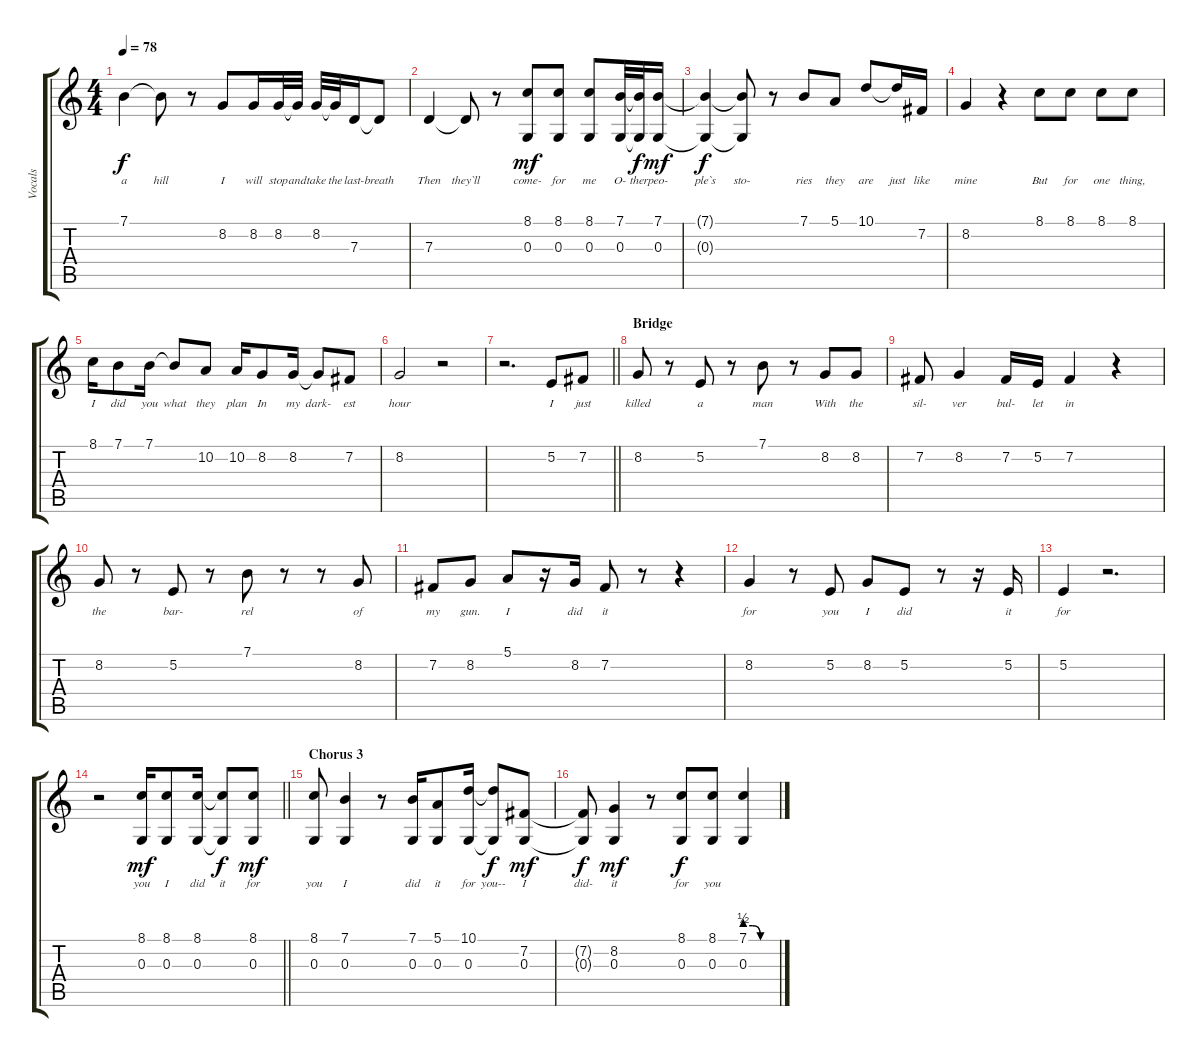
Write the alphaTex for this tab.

\track ("Vocals" "Vocals") {instrument synthvoice}
\staff {score tabs}
\tuning (E4 B3 G3 D3 A2 E2) {hide}
\ts (4 4)
\tempo 78
\clef g2
\ks c
7.1.4{lyrics (0 "a") lyrics (1 "") lyrics (2 "") lyrics (3 "") lyrics (4 "") dy f} 7.1{t}.8{lyrics (0 "hill") lyrics (1 "") lyrics (2 "") lyrics (3 "") lyrics (4 "")} r.8 8.2.8{lyrics (0 "I") lyrics (1 "") lyrics (2 "") lyrics (3 "") lyrics (4 "")} 8.2.16{lyrics (0 "will") lyrics (1 "") lyrics (2 "") lyrics (3 "") lyrics (4 "")} 8.2.32{lyrics (0 "stop") lyrics (1 "") lyrics (2 "") lyrics (3 "") lyrics (4 "")} 8.2{t}.32{lyrics (0 "and") lyrics (1 "") lyrics (2 "") lyrics (3 "") lyrics (4 "")} 8.2.32{lyrics (0 "take") lyrics (1 "") lyrics (2 "") lyrics (3 "") lyrics (4 "")} 8.2{t}.32{lyrics (0 "the") lyrics (1 "") lyrics (2 "") lyrics (3 "") lyrics (4 "")} 7.3.16{lyrics (0 "last-") lyrics (1 "") lyrics (2 "") lyrics (3 "") lyrics (4 "")} 7.3{t}.8{lyrics (0 "breath") lyrics (1 "") lyrics (2 "") lyrics (3 "") lyrics (4 "")} |
7.3.4{lyrics (0 "Then") lyrics (1 "") lyrics (2 "") lyrics (3 "") lyrics (4 "")} 7.3{t}.8{lyrics (0 "they`ll") lyrics (1 "") lyrics (2 "") lyrics (3 "") lyrics (4 "")} r.8 (8.1 0.3).8{lyrics (0 "come-") lyrics (1 "") lyrics (2 "") lyrics (3 "") lyrics (4 "") dy mf} (8.1 0.3).8{lyrics (0 "for") lyrics (1 "") lyrics (2 "") lyrics (3 "") lyrics (4 "")} (8.1 0.3).8{lyrics (0 "me") lyrics (1 "") lyrics (2 "") lyrics (3 "") lyrics (4 "")} (7.1 0.3).32{lyrics (0 "O-") lyrics (1 "") lyrics (2 "") lyrics (3 "") lyrics (4 "")} (7.1{t} 0.3{t}).32{lyrics (0 "ther") lyrics (1 "") lyrics (2 "") lyrics (3 "") lyrics (4 "") dy f} (7.1 0.3).16{lyrics (0 "peo-") lyrics (1 "") lyrics (2 "") lyrics (3 "") lyrics (4 "") dy mf} |
(7.1{t} 0.3{t}).4{lyrics (0 "ple`s") lyrics (1 "") lyrics (2 "") lyrics (3 "") lyrics (4 "") dy f} (7.1{t} 0.3{t}).8{lyrics (0 "sto-") lyrics (1 "") lyrics (2 "") lyrics (3 "") lyrics (4 "")} r.8 7.1.8{lyrics (0 "ries") lyrics (1 "") lyrics (2 "") lyrics (3 "") lyrics (4 "")} 5.1.8{lyrics (0 "they") lyrics (1 "") lyrics (2 "") lyrics (3 "") lyrics (4 "")} 10.1.8{lyrics (0 "are") lyrics (1 "") lyrics (2 "") lyrics (3 "") lyrics (4 "")} 10.1{t}.16{lyrics (0 "just") lyrics (1 "") lyrics (2 "") lyrics (3 "") lyrics (4 "")} 7.2.16{lyrics (0 "like") lyrics (1 "") lyrics (2 "") lyrics (3 "") lyrics (4 "")} |
8.2.4{lyrics (0 "mine") lyrics (1 "") lyrics (2 "") lyrics (3 "") lyrics (4 "")} r.4 8.1.8{lyrics (0 "But") lyrics (1 "") lyrics (2 "") lyrics (3 "") lyrics (4 "")} 8.1.8{lyrics (0 "for") lyrics (1 "") lyrics (2 "") lyrics (3 "") lyrics (4 "")} 8.1.8{lyrics (0 "one") lyrics (1 "") lyrics (2 "") lyrics (3 "") lyrics (4 "")} 8.1.8{lyrics (0 "thing,") lyrics (1 "") lyrics (2 "") lyrics (3 "") lyrics (4 "")} |
8.1.16{lyrics (0 "I") lyrics (1 "") lyrics (2 "") lyrics (3 "") lyrics (4 "")} 7.1.8{lyrics (0 "did") lyrics (1 "") lyrics (2 "") lyrics (3 "") lyrics (4 "")} 7.1.16{lyrics (0 "you") lyrics (1 "") lyrics (2 "") lyrics (3 "") lyrics (4 "")} 7.1{t}.8{lyrics (0 "what") lyrics (1 "") lyrics (2 "") lyrics (3 "") lyrics (4 "")} 10.2.8{lyrics (0 "they") lyrics (1 "") lyrics (2 "") lyrics (3 "") lyrics (4 "")} 10.2.16{lyrics (0 "plan") lyrics (1 "") lyrics (2 "") lyrics (3 "") lyrics (4 "")} 8.2.8{lyrics (0 "In") lyrics (1 "") lyrics (2 "") lyrics (3 "") lyrics (4 "")} 8.2.16{lyrics (0 "my") lyrics (1 "") lyrics (2 "") lyrics (3 "") lyrics (4 "")} 8.2{t}.8{lyrics (0 "dark-") lyrics (1 "") lyrics (2 "") lyrics (3 "") lyrics (4 "")} 7.2.8{lyrics (0 "est") lyrics (1 "") lyrics (2 "") lyrics (3 "") lyrics (4 "")} |
8.2.2{lyrics (0 "hour") lyrics (1 "") lyrics (2 "") lyrics (3 "") lyrics (4 "")} r.2 |
\barLineRight lightlight
r.2{d} 5.2.8{lyrics (0 "I") lyrics (1 "") lyrics (2 "") lyrics (3 "") lyrics (4 "")} 7.2.8{lyrics (0 "just") lyrics (1 "") lyrics (2 "") lyrics (3 "") lyrics (4 "")} |
\section ("" "Bridge")
8.2.8{lyrics (0 "killed") lyrics (1 "") lyrics (2 "") lyrics (3 "") lyrics (4 "")} r.8 5.2.8{lyrics (0 "a") lyrics (1 "") lyrics (2 "") lyrics (3 "") lyrics (4 "")} r.8 7.1.8{lyrics (0 "man") lyrics (1 "") lyrics (2 "") lyrics (3 "") lyrics (4 "")} r.8 8.2.8{lyrics (0 "With") lyrics (1 "") lyrics (2 "") lyrics (3 "") lyrics (4 "")} 8.2.8{lyrics (0 "the") lyrics (1 "") lyrics (2 "") lyrics (3 "") lyrics (4 "")} |
7.2.8{lyrics (0 "sil-") lyrics (1 "") lyrics (2 "") lyrics (3 "") lyrics (4 "")} 8.2.4{lyrics (0 "ver") lyrics (1 "") lyrics (2 "") lyrics (3 "") lyrics (4 "")} 7.2.16{lyrics (0 "bul-") lyrics (1 "") lyrics (2 "") lyrics (3 "") lyrics (4 "")} 5.2.16{lyrics (0 "let") lyrics (1 "") lyrics (2 "") lyrics (3 "") lyrics (4 "")} 7.2.4{lyrics (0 "in") lyrics (1 "") lyrics (2 "") lyrics (3 "") lyrics (4 "")} r.4 |
8.2.8{lyrics (0 "the") lyrics (1 "") lyrics (2 "") lyrics (3 "") lyrics (4 "")} r.8 5.2.8{lyrics (0 "bar-") lyrics (1 "") lyrics (2 "") lyrics (3 "") lyrics (4 "")} r.8 7.1.8{lyrics (0 "rel") lyrics (1 "") lyrics (2 "") lyrics (3 "") lyrics (4 "")} r.8 r.8 8.2.8{lyrics (0 "of") lyrics (1 "") lyrics (2 "") lyrics (3 "") lyrics (4 "")} |
7.2.8{lyrics (0 "my") lyrics (1 "") lyrics (2 "") lyrics (3 "") lyrics (4 "")} 8.2.8{lyrics (0 "gun.") lyrics (1 "") lyrics (2 "") lyrics (3 "") lyrics (4 "")} 5.1.8{lyrics (0 "I") lyrics (1 "") lyrics (2 "") lyrics (3 "") lyrics (4 "")} r.16 8.2.16{lyrics (0 "did") lyrics (1 "") lyrics (2 "") lyrics (3 "") lyrics (4 "")} 7.2.8{lyrics (0 "it") lyrics (1 "") lyrics (2 "") lyrics (3 "") lyrics (4 "")} r.8 r.4 |
8.2.4{lyrics (0 "for") lyrics (1 "") lyrics (2 "") lyrics (3 "") lyrics (4 "")} r.8 5.2.8{lyrics (0 "you") lyrics (1 "") lyrics (2 "") lyrics (3 "") lyrics (4 "")} 8.2.8{lyrics (0 "I") lyrics (1 "") lyrics (2 "") lyrics (3 "") lyrics (4 "")} 5.2.8{lyrics (0 "did") lyrics (1 "") lyrics (2 "") lyrics (3 "") lyrics (4 "")} r.8 r.16 5.2.16{lyrics (0 "it") lyrics (1 "") lyrics (2 "") lyrics (3 "") lyrics (4 "")} |
5.2.4{lyrics (0 "for") lyrics (1 "") lyrics (2 "") lyrics (3 "") lyrics (4 "")} r.2{d} |
\barLineRight lightlight
r.2 (8.1 0.3).16{lyrics (0 "you") lyrics (1 "") lyrics (2 "") lyrics (3 "") lyrics (4 "") dy mf} (8.1 0.3).8{lyrics (0 "I") lyrics (1 "") lyrics (2 "") lyrics (3 "") lyrics (4 "")} (8.1 0.3).16{lyrics (0 "did") lyrics (1 "") lyrics (2 "") lyrics (3 "") lyrics (4 "")} (8.1{t} 0.3{t}).8{lyrics (0 "it") lyrics (1 "") lyrics (2 "") lyrics (3 "") lyrics (4 "") dy f} (8.1 0.3).8{lyrics (0 "for") lyrics (1 "") lyrics (2 "") lyrics (3 "") lyrics (4 "") dy mf} |
\section ("" "Chorus 3")
(8.1 0.3).8{lyrics (0 "you") lyrics (1 "") lyrics (2 "") lyrics (3 "") lyrics (4 "")} (7.1 0.3).4{lyrics (0 "I") lyrics (1 "") lyrics (2 "") lyrics (3 "") lyrics (4 "")} r.8 (7.1 0.3).16{lyrics (0 "did") lyrics (1 "") lyrics (2 "") lyrics (3 "") lyrics (4 "")} (5.1 0.3).8{lyrics (0 "it") lyrics (1 "") lyrics (2 "") lyrics (3 "") lyrics (4 "")} (10.1 0.3).16{lyrics (0 "for") lyrics (1 "") lyrics (2 "") lyrics (3 "") lyrics (4 "")} (10.1{t} 0.3{t}).8{lyrics (0 "you--") lyrics (1 "") lyrics (2 "") lyrics (3 "") lyrics (4 "") dy f} (7.2 0.3).8{lyrics (0 "I") lyrics (1 "") lyrics (2 "") lyrics (3 "") lyrics (4 "") dy mf} |
(7.2{t} 0.3{t}).8{lyrics (0 "did-") lyrics (1 "") lyrics (2 "") lyrics (3 "") lyrics (4 "") dy f} (8.2 0.3).4{lyrics (0 "it") lyrics (1 "") lyrics (2 "") lyrics (3 "") lyrics (4 "") dy mf} r.8 (8.1 0.3).8{lyrics (0 "for") lyrics (1 "") lyrics (2 "") lyrics (3 "") lyrics (4 "") dy f} (8.1 0.3).8{lyrics (0 "you") lyrics (1 "") lyrics (2 "") lyrics (3 "") lyrics (4 "")} (7.1{be (custom 0 2 15 2 30 0 60 0)} 0.3).4
